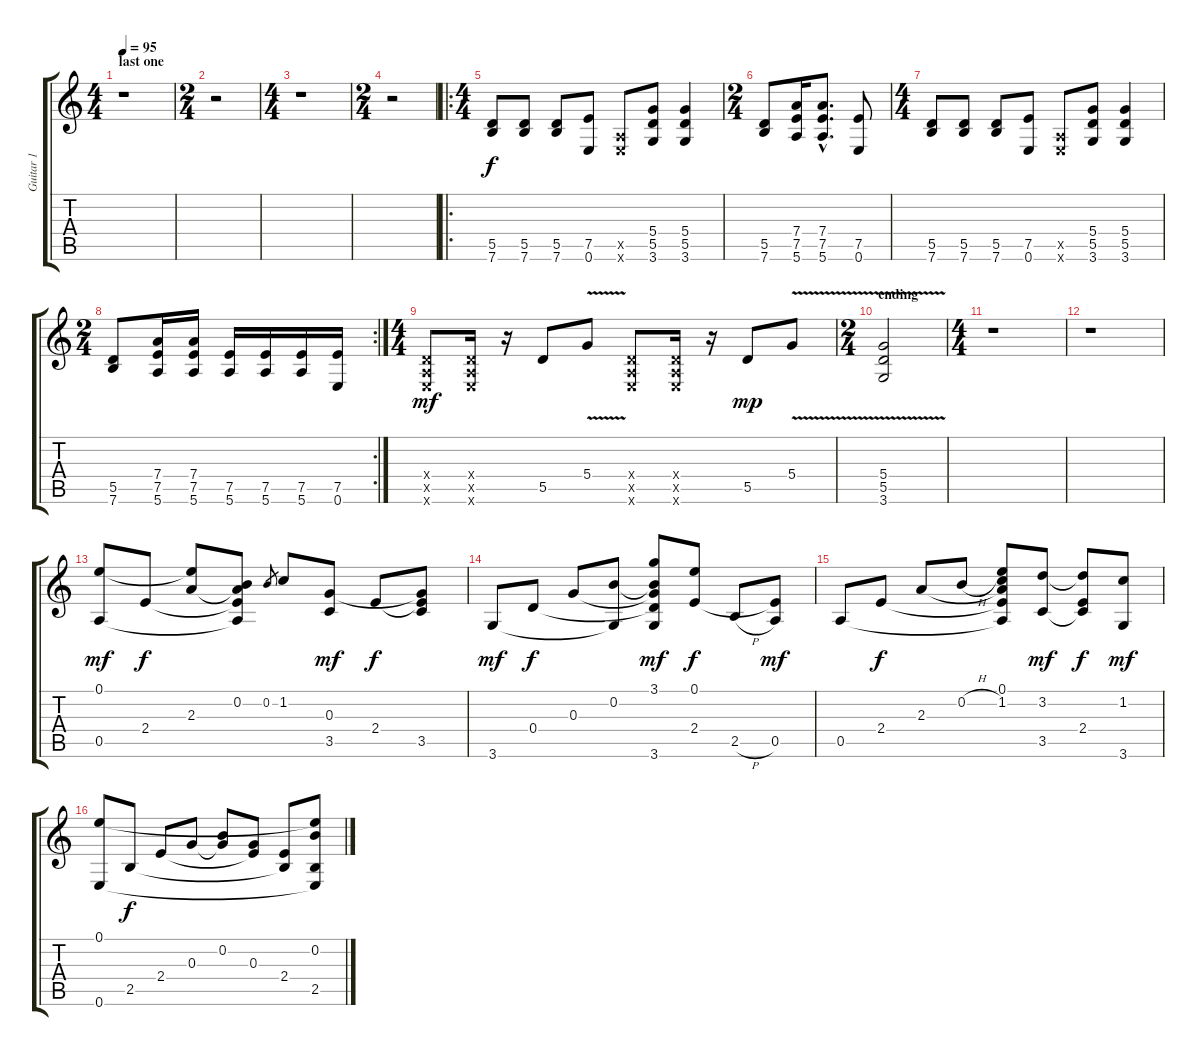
\track ("Guitar 1" "Guitar 1") {instrument electricguitarclean}
\staff {score tabs}
\tuning (E4 B3 G3 D3 A2 E2) {hide}
\ts (4 4)
\section ("" "last one")
\tempo 95
\clef g2
\ks c
r.1{dy fff} |
\ts (2 4)
r.2 |
\ts (4 4)
r.1 |
\ts (2 4)
r.2 |
\ro
\ts (4 4)
(5.5 7.6).8{dy f instrument distortionguitar} (5.5 7.6).8 (5.5 7.6).8 (7.5 0.6).8 (0.5{x} 0.6{x}).8 (5.4 5.5 3.6).8 (5.4 5.5 3.6).4 |
\ts (2 4)
(5.5 7.6).8 (7.4 7.5 5.6).16 (7.4{hac} 7.5{hac} 5.6{hac}).8{d} (7.5 0.6).8 |
\ts (4 4)
(5.5 7.6).8 (5.5 7.6).8 (5.5 7.6).8 (7.5 0.6).8 (0.5{x} 0.6{x}).8 (5.4 5.5 3.6).8 (5.4 5.5 3.6).4 |
\rc 2
\ts (2 4)
(5.5 7.6).8 (7.4 7.5 5.6).16 (7.4 7.5 5.6).16 (7.5 5.6).16 (7.5 5.6).16 (7.5 5.6).16 (7.5 0.6).16 |
\ts (4 4)
(0.4{x} 0.5{x} 0.6{x}).8{dy mf} (0.4{x} 0.5{x} 0.6{x}).16 r.16 5.5.8 5.4{v}.8 (0.4{x} 0.5{x} 0.6{x}).8 (0.4{x} 0.5{x} 0.6{x}).16 r.16 5.5.8{dy mp} 5.4{v}.8 |
\ts (2 4)
\section ("" "ending")
(5.4{v} 5.5{v} 3.6{v}).2 |
\ts (4 4)
r.1 |
r.1 |
(0.1 0.5).8{dy mf instrument electricguitarjazz} 2.4.8{dy f instrument electricguitarjazz} (0.1{t} 2.3).8 (0.2 2.3{t} 2.4{t} 0.5{t}).8 0.2.8{gr} 1.2.8 (0.3 3.5).8{dy mf} 2.4.8{dy f} (0.3{t} 2.4{t} 3.5).8 |
3.6.8{dy mf} 0.4.8{dy f} 0.3.8 (0.2 3.6{t}).8 (3.1 0.2{t} 0.3{t} 0.4{t} 3.6).8{dy mf} (0.1 2.4).8{dy f} 2.5{h}.8 (2.4{t} 0.5).8{dy mf} |
0.5.8 2.4.8{dy f} 2.3.8 0.2{h}.8 (0.1 1.2 2.3{t} 2.4{t} 0.5{t}).8 (3.2 3.5).8{dy mf} (3.2{t} 2.4 3.5{t}).8{dy f} (1.2 3.6).8{dy mf} |
(0.1 0.6).8 2.5.8{dy f} 2.4.8 0.3.8 (0.2 0.3{t}).8 (0.3 2.4{t}).8 (2.4 2.5{t}).8 (0.1{t} 0.2 2.5 0.6{t}).8
